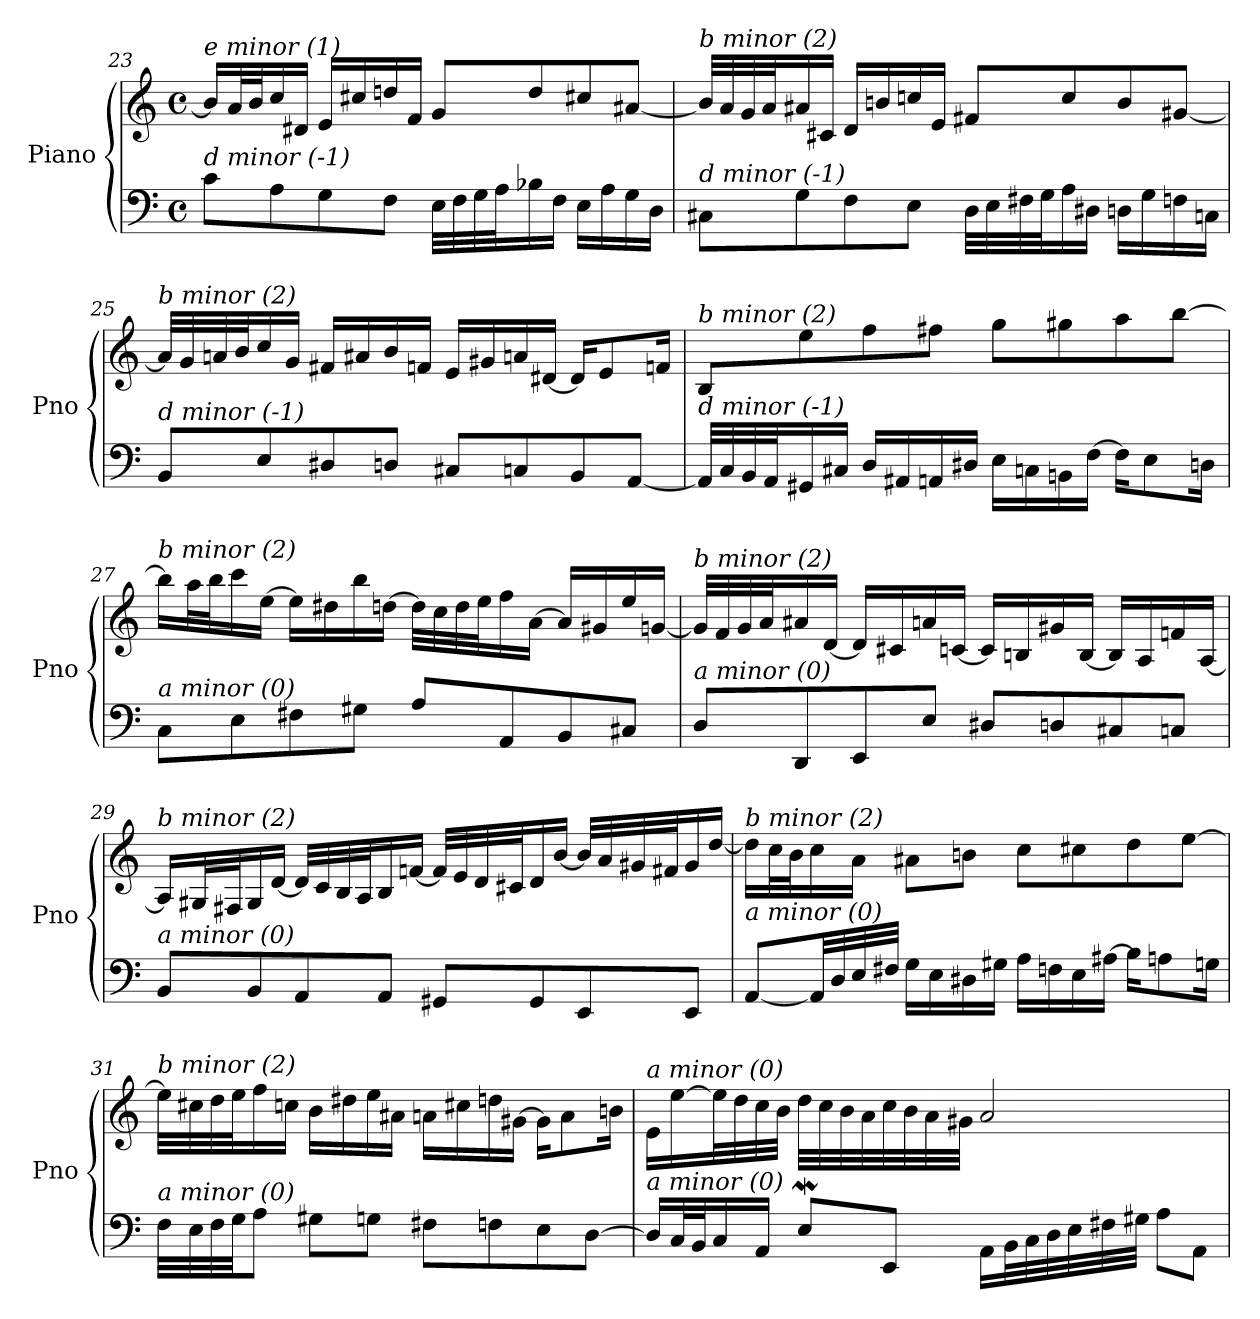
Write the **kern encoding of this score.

**kern	**kern
*part1	*part1
*staff2	*staff1
*I"Piano	*
*I'Pno	*
!!LO:PB:g=z
*clefF4	*clefG2
*k[]	*k[]
*M4/4	*M4/4
*met(c)	*met(c)
=23	=23
!	!LO:TX:i:t=e minor (1)
!LO:TX:i:t=d minor (-1)	!
8c\L	16b/LL]
.	32a/L
.	32b/J
8A\	16cc/
.	16d#X/JJ
8G\	16e/LL
.	16cc#X/
8F\J	16ddn/
.	16f/JJ
32E\LLL	8g/L
32F\	.
32G\	.
32A\J	.
16B-X\	8dd/
16F\JJ	.
16E\LL	8cc#X/
16A\	.
16G\	[8a#Xi/J
16D\JJ	.
=24	=24
!	!LO:TX:i:t=b minor (2)
!LO:TX:i:t=d minor (-1)	!
8C#X\L	32b-/LLL]
.	32a/
.	32g/
.	32a/J
8G\	16a#Xi/
.	16c#X/JJ
8F\	16d/LL
.	16bn/
8E\J	16ccn/
.	16e/JJ
32D\LLL	8f#X/L
32E\	.
32F#X\	.
32G\J	.
16A\	8cc/
16D#Xi\JJ	.
16D\LL	8b/
16G\	.
16Fn\	[8g#Xi/J
16Cn\JJ	.
!!LO:LB:g=z
=25	=25
!	!LO:TX:i:t=b minor (2)
!LO:TX:i:t=d minor (-1)	!
8BB/L	32a-/LLL]
.	32g/
.	32an/
.	32b/J
8E/	16cc/
.	16g/JJ
8D#X/	16f#X/LL
.	16a#X/
8Dn/J	16b/
.	16fn/JJ
8C#X/L	16e/LL
.	16g#X/
8Cn/	16an/
.	[16d#X/JJ
8BB/	16d#/KL]
.	8e/
[8AA/J	.
.	16fn/Jk
=26	=26
!	!LO:TX:i:t=b minor (2)
!LO:TX:i:t=d minor (-1)	!
32AA/LLL]	8B/L
32C/	.
32BB/	.
32AA/J	.
16GG#X/	8ee\
16C#X/JJ	.
16D/LL	8ff\
16AA#Xi/	.
16AA/	8ff#X\J
16D#X/JJ	.
16E\LL	8gg\L
16Cn\	.
16BBn\	8gg#X\
[16F\JJ	.
16F\KL]	8aa\
8E\	.
.	[8bb\J
16Dn\Jk	.
!!LO:LB:g=z
=27	=27
!	!LO:TX:i:t=b minor (2)
!LO:TX:i:t=a minor (0)	!
8C\L	16bb\LL]
.	32aa\L
.	32bb\J
8E\	16ccc\
.	[16ee\JJ
8F#X\	16ee\LL]
.	16dd#X\
8G#X\J	16bb\
.	[16ddn\JJ
8A\L	32dd\LLL]
.	32cc\
.	32dd\
.	32ee\J
8AA/	16ff\
.	[16a\JJ
8BB/	16a/LL]
.	16g#X/
8C#X/J	16ee/
.	[16gn/JJ
=28	=28
!	!LO:TX:i:t=b minor (2)
!LO:TX:i:t=a minor (0)	!
8D/L	32g/LLL]
.	32f/
.	32g/
.	32a/J
8DD/	16a#Xi/
.	[16d/JJ
8EE/	16d/LL]
.	16c#X/
8E/J	16a/
.	[16cn/JJ
8D#X/L	16c/LL]
.	16Bn/
8Dn/	16g#X/
.	[16B/JJ
8C#X/	16B/LL]
.	16A/
8Cn/J	16fn/
.	[16A/JJ
!!LO:LB:g=z
=29	=29
!	!LO:TX:i:t=b minor (2)
!LO:TX:i:t=a minor (0)	!
8BB/L	16A/LL]
.	32G#X/L
.	32F#X/J
8BB/	16G#/
.	[16d/JJ
8AA/	32d/LLL]
.	32c/
.	32B/
.	32A/J
8AA/J	16B/
.	[16fn/JJ
8GG#X/L	32f/LLL]
.	32e/
.	32d/
.	32c#X/J
8GG#/	16d/
.	[16b/JJ
8EE/	32b/LLL]
.	32a/
.	32g#X/
.	32f#X/J
8EE/J	16g#/
.	[16dd/JJ
=30	=30
!	!LO:TX:i:t=b minor (2)
!LO:TX:i:t=a minor (0)	!
[8AA/L	16dd\LL]
.	32cc\L
.	32b\J
32AA/LL]	16cc\
32D/	.
32E/	16a\JJ
32F#X/JJJ	.
16G\LL	8a#Xi\L
16E\	.
16D#X\	8bn\J
16G#X\JJ	.
16A\LL	8cc\L
16Fn\	.
16E\	8cc#X\
[16A#Xi\JJ	.
16B-\KL]	8dd\
8A\	.
.	[8ee\J
16Gn\Jk	.
!!LO:LB:g=z
=31	=31
!	!LO:TX:i:t=b minor (2)
!LO:TX:i:t=a minor (0)	!
32F\LLL	32ee\LLL]
32E\	32cc#X\
32F\	32dd\
32G\JJ	32ee\J
8A\J	16ff\
.	16ccn\JJ
8G#X\L	16b\LL
.	16dd#X\
8Gn\J	16ee\
.	16a#Xi\JJ
8F#X\L	16a\LL
.	16cc#X\
8Fn\	16ddn\
.	[16g#X\JJ
8E\	16g#\KL]
.	8a\
[8D\J	.
.	16bn\Jk
=32	=32
!	!LO:TX:i:t=a minor (0)
!LO:TX:i:t=a minor (0)	!
16D/LL]	16e\LL
32C/L	[16ee\
32BB/J	.
16C/	32ee\L]
.	32dd\
16AA/JJ	32cc\
.	32b\JJJ
8EW/L	32dd\LLL
.	32cc\
.	32b\
.	32a\
8EE/J	32cc\
.	32b\
.	32a\
.	32g#X\JJJ
16AA\LL	2a/
32BB\L	.
32C\	.
32D\	.
32E\	.
32F#X\	.
32G#X\JJJ	.
8A\L	.
8AA\J	.
=	=
*-	*-
